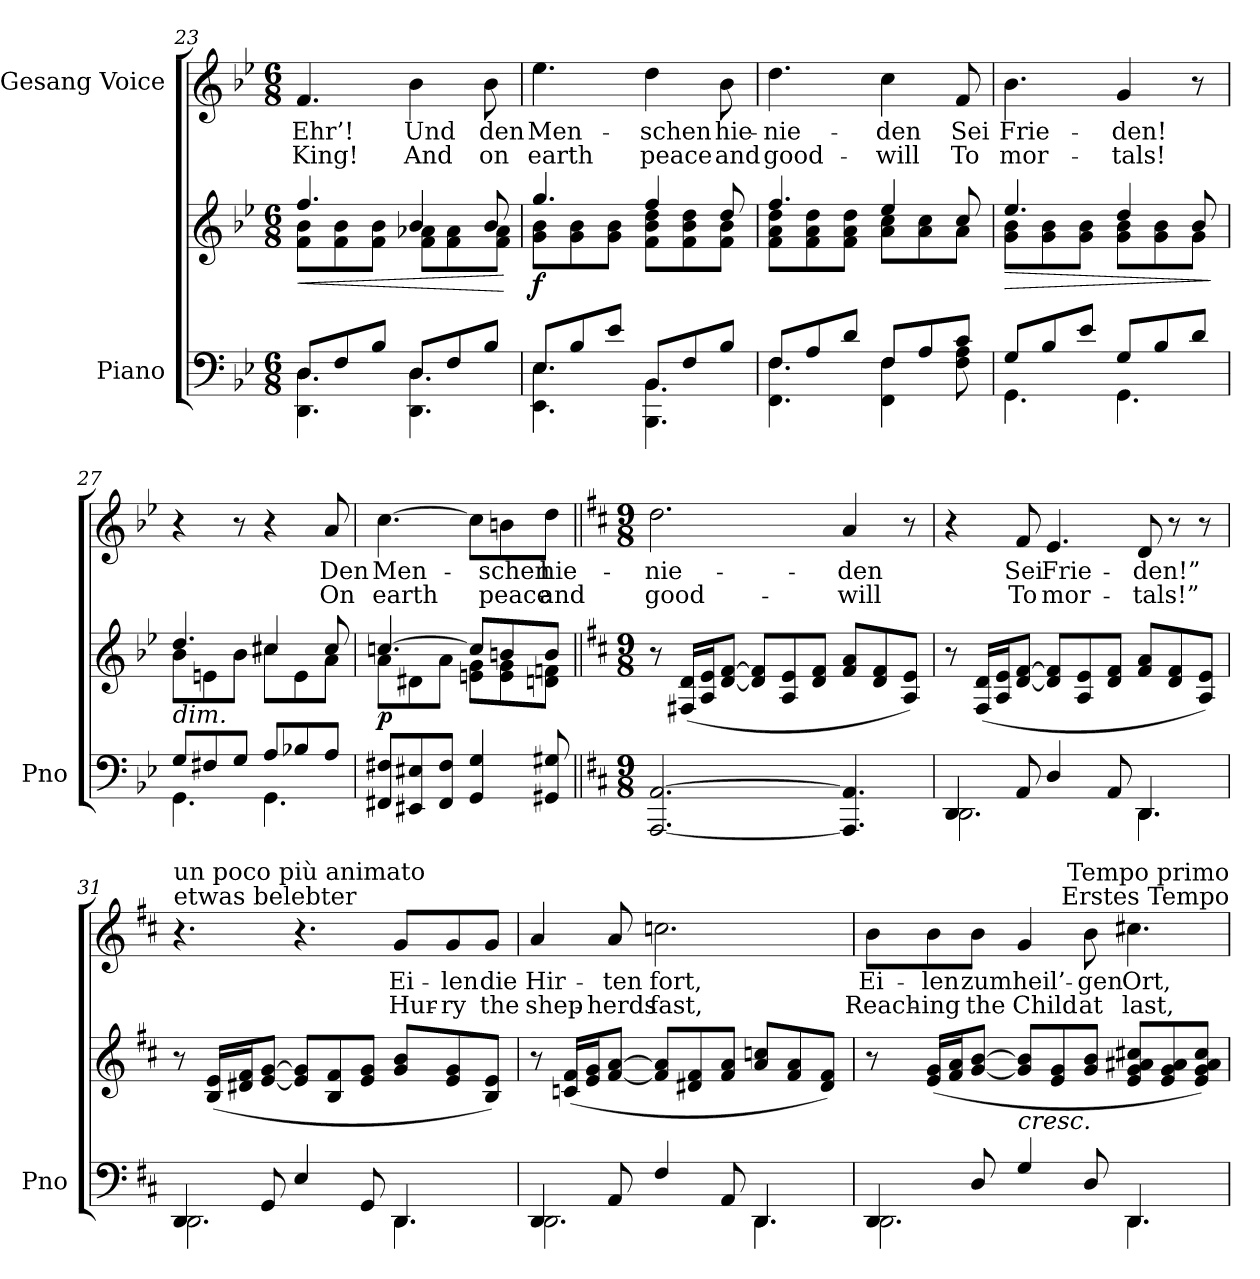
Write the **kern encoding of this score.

**kern	**kern	**dynam	**kern	**text	**text
*part2	*part2	*part2	*part1	*part1	*part1
*staff3	*staff2	*staff2/3	*staff1	*staff1	*staff1
*I"Piano	*	*	*I"Gesang Voice	*	*
*I'Pno	*	*	*	*	*
*clefF4	*clefG2	*	*clefG2	*	*
*k[b-e-]	*k[b-e-]	*	*k[b-e-]	*	*
*M6/8	*M6/8	*	*M6/8	*	*
=23	=23	=23	=23	=23	=23
*^	*	*	*	*	*
!	!	!	!LO:HP:b	!	!	!
*	*	*^	*	*	*	*
8D/L	4.DD\ 4.D\	4.ff/	8f\ 8b-\L	<	4.f/	Ehr’!	King!
8F/	.	.	8f\ 8b-\	.	.	.	.
8B-/J	.	.	8f\ 8b-\J	.	.	.	.
8D/L	4.DD\ 4.D\	4b-/	8f\ 8a-X\L	.	4b-\	Und	And
8F/	.	.	8f\ 8a-\	.	.	.	.
8B-/J	.	8b-/	8f\ 8a-\J	.	8b-\	den	on
*v	*v	*	*	*	*	*	*
*	*v	*v	*	*	*	*
.	.	[	.	.	.
=24	=24	=24	=24	=24	=24
*^	*^	*	*	*	*
!	!	!	!	!LO:DY:b	!	!	!
8E-/L	4.EE-\ 4.E-\	4.gg/	8g\ 8b-\L	f	4.ee-\	Men-	earth
8B-/	.	.	8g\ 8b-\	.	.	.	.
8e-/J	.	.	8g\ 8b-\J	.	.	.	.
8BB-/L	4.BBB-\ 4.BB-\	4ff/	8f\ 8b-\ 8dd\L	.	4dd\	-schen	peace
8F/	.	.	8f\ 8b-\ 8dd\	.	.	.	.
8B-/J	.	8dd/	8f\ 8b-\J	.	8b-\	hie-	and
=25	=25	=25	=25	=25	=25	=25	=25
8F/L	4.FF\ 4.F\	4.ff/	8f\ 8a\ 8dd\L	.	4.dd\	-nie-	good-
8A/	.	.	8f\ 8a\ 8dd\	.	.	.	.
8d/J	.	.	8f\ 8a\ 8dd\J	.	.	.	.
8F/L	4FF\ 4F\	4ee-/	8a\ 8cc\L	.	4cc\	-den	-will
8A/	.	.	8a\ 8cc\	.	.	.	.
8c/J	8F\ 8A\	8cc/	8a\J	.	8f/	Sei	To
=26	=26	=26	=26	=26	=26	=26	=26
!	!	!	!	!LO:HP:b	!	!	!
8G/L	4.GG\	4.ee-/	8g\ 8b-\L	>	4.b-\	Frie-	mor-
8B-/	.	.	8g\ 8b-\	.	.	.	.
8e-/J	.	.	8g\ 8b-\J	.	.	.	.
8G/L	4.GG\	4dd/	8g\ 8b-\L	.	4g/	-den!	-tals!
8B-/	.	.	8g\ 8b-\	.	.	.	.
8d/J	.	8b-/	8g\J	.	8r	.	.
*v	*v	*	*	*	*	*	*
*	*v	*v	*	*	*	*
.	.	]	.	.	.
=27	=27	=27	=27	=27	=27
*^	*^	*	*	*	*
!	!	!LO:TX:b:i:t=dim.	!	!	!	!	!
8G/L	4.GG\	4.dd/	8b-\L	.	4r	.	.
8F#X/	.	.	8en\	.	.	.	.
8G/J	.	.	8b-\J	.	8r	.	.
8A/L	4.GG\	4cc#X/	8cc#\L	.	4r	.	.
8B-X/	.	.	8e\	.	.	.	.
8A/J	.	8cc#/	8a\J	.	8a/	Den	On
*v	*v	*	*	*	*	*	*
=28	=28	=28	=28	=28	=28	=28
!	!	!	!LO:DY:b	!	!	!
8FF#X/ 8F#X/L	[4.ccn/	8a\L	p	[4.cc\	Men-	earth
8EE#X/ 8E#X/	.	8d#X\	.	.	.	.
8FF#/ 8F#/J	.	8a\J	.	.	.	.
4GG/ 4G/	8cc/L]	8en\ 8g\L	.	8cc\L]	.	.
.	8bn/	8e\ 8g\	.	8bn\	-schen	peace
8GG#X/ 8G#X/	8b/J	8dn\ 8fn\J	.	8dd\J	hie-	and
*	*v	*v	*	*	*	*
=29||	=29||	=29||	=29||	=29||	=29||
*k[f#c#]	*k[f#c#]	*	*k[f#c#]	*	*
*M9/8	*M9/8	*	*M9/8	*	*
[2.AAA/ [2.AA/	8r	.	2.dd\	-nie-	good-
.	(16F#X/ 16d/LL	.	.	.	.
.	16A/ 16e/J	.	.	.	.
.	[8d/ [8f#/J	.	.	.	.
.	8d/] 8f#/]L	.	.	.	.
.	8A/ 8e/	.	.	.	.
.	8d/ 8f#/J	.	.	.	.
4.AAA/] 4.AA/]	8f#/ 8a/L	.	4a/	-den	-will
.	8d/ 8f#/	.	.	.	.
.	8A/ 8e/J)	.	8r	.	.
=30	=30	=30	=30	=30	=30
*^	*	*	*	*	*
4DD/	2.DD\	8r	.	4r	.	.
.	.	(16F#/ 16d/LL	.	.	.	.
.	.	16A/ 16e/J	.	.	.	.
8AA/	.	[8d/ [8f#/J	.	8f#/	Sei	To
4D/	.	8d/] 8f#/]L	.	4.e/	Frie-	mor-
.	.	8A/ 8e/	.	.	.	.
8AA/	.	8d/ 8f#/J	.	.	.	.
4.DD/	4.DD\	8f#/ 8a/L	.	8d/	-den!”	-tals!”
.	.	8d/ 8f#/	.	8r	.	.
.	.	8A/ 8e/J)	.	8r	.	.
=31	=31	=31	=31	=31	=31	=31
!	!	!	!	!LO:TX:a:t=etwas belebter	!	!
!	!	!	!	!LO:TX:a:t=un poco più animato	!	!
4DD/	2.DD\	8r	.	4.r	.	.
.	.	(16B/ 16e/LL	.	.	.	.
.	.	16d#X/ 16f#/J	.	.	.	.
8GG/	.	[8e/ [8g/J	.	.	.	.
4E/	.	8e/] 8g/]L	.	4.r	.	.
.	.	8B/ 8f#/	.	.	.	.
8GG/	.	8e/ 8g/J	.	.	.	.
4.DD/	4.DD\	8g/ 8b/L	.	8g/L	Ei-	Hur-
.	.	8e/ 8g/	.	8g/	-len	-ry
.	.	8B/ 8e/J)	.	8g/J	die	the
=32	=32	=32	=32	=32	=32	=32
4DD/	2.DD\	8r	.	4a/	Hir-	shep-
.	.	(16cn/ 16f#/LL	.	.	.	.
.	.	16e/ 16g/J	.	.	.	.
8AA/	.	[8f#/ [8a/J	.	8a/	-ten	-herds
4F#/	.	8f#/] 8a/]L	.	2.ccn\	fort,	fast,
.	.	8d#X/ 8f#/	.	.	.	.
8AA/	.	8f#/ 8a/J	.	.	.	.
4.DD/	4.DD\	8a/ 8ccn/L	.	.	.	.
.	.	8f#/ 8a/	.	.	.	.
.	.	8d#/ 8f#/J)	.	.	.	.
=33	=33	=33	=33	=33	=33	=33
4DD/	2.DD\	8r	.	8b\L	Ei-	Reach-
.	.	(16e/ 16g/LL	.	8b\	-len	-ing
.	.	16f#/ 16a/J	.	.	.	.
8D/	.	[8g/ [8b/J	.	8b\J	zum	the
!	!	!LO:TX:b:i:t=cresc.	!	!	!	!
4G/	.	8g/] 8b/]L	.	4g/	heil’-	Child
.	.	8e/ 8g/	.	.	.	.
8D/	.	8g/ 8b/J	.	8b\	-gen	at
4.DD/	4.DD\	8e/ 8g/ 8a#X/ 8cc#X/L	.	4.cc#X\	Ort,	last,
.	.	8e/ 8g/ 8a#/	.	.	.	.
.	.	8e/ 8g/ 8a#/ 8cc#/J)	.	.	.	.
*v	*v	*	*	*	*	*
!	!	!	!LO:TX:a:t=Erstes Tempo	!	!
!	!	!	!LO:TX:a:t=Tempo primo	!	!
=	=	=	=	=	=
*-	*-	*-	*-	*-	*-
